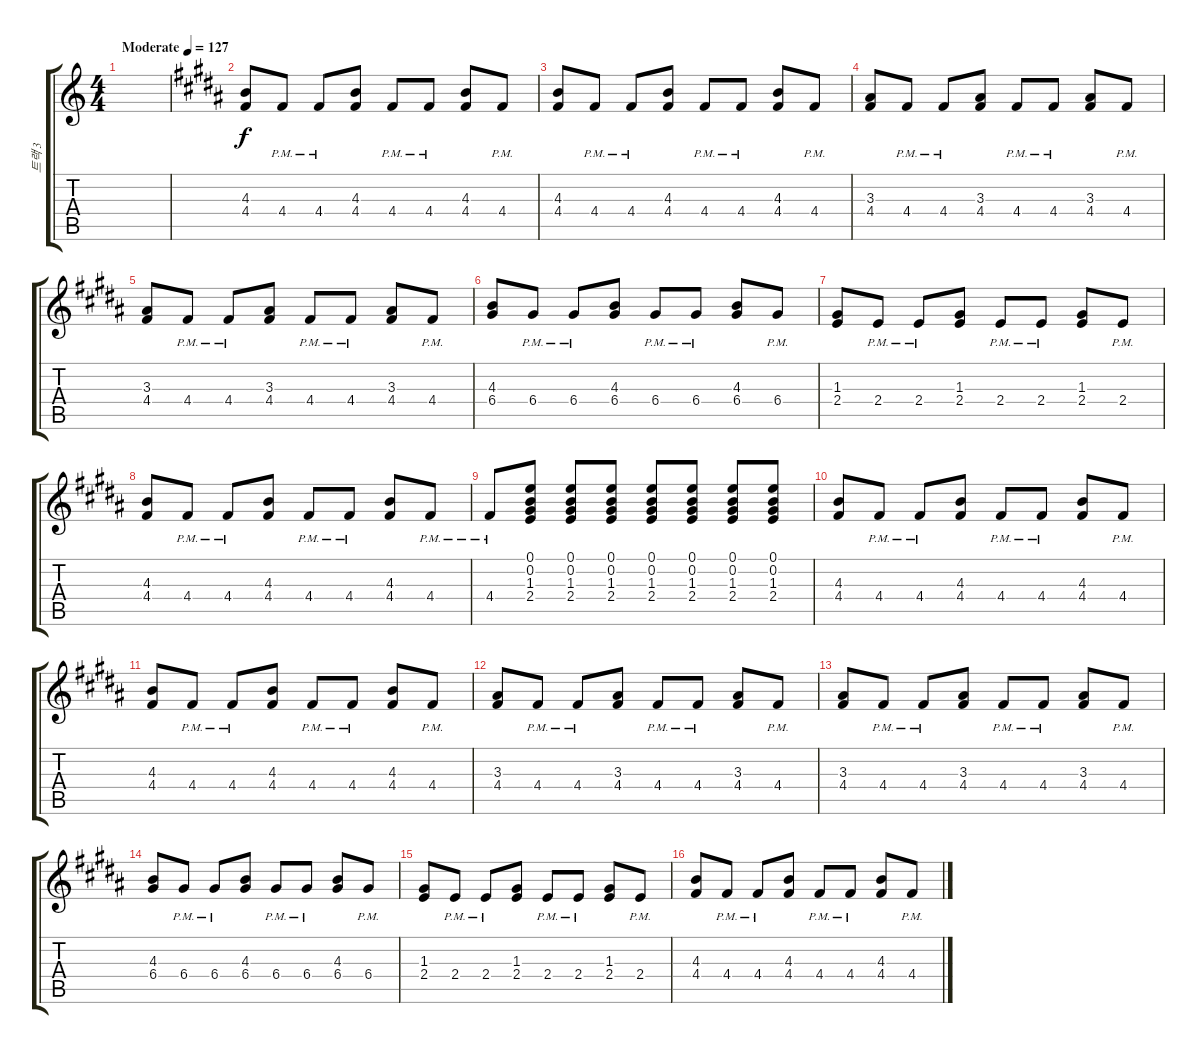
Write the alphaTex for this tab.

\track ("트랙 3" "트랙 3") {instrument acousticguitarsteel}
\staff {score tabs}
\tuning (E4 B3 G3 D3 A2 E2) {hide}
\ts (4 4)
\tempo (127 "Moderate")
\clef g2
\ks c
|
\ks b
(4.3 4.4).8 4.4{pm}.8 4.4{pm}.8 (4.3 4.4).8 4.4{pm}.8 4.4{pm}.8 (4.3 4.4).8 4.4{pm}.8 |
(4.3 4.4).8 4.4{pm}.8 4.4{pm}.8 (4.3 4.4).8 4.4{pm}.8 4.4{pm}.8 (4.3 4.4).8 4.4{pm}.8 |
(3.3 4.4).8 4.4{pm}.8 4.4{pm}.8 (3.3 4.4).8 4.4{pm}.8 4.4{pm}.8 (3.3 4.4).8 4.4{pm}.8 |
(3.3 4.4).8 4.4{pm}.8 4.4{pm}.8 (3.3 4.4).8 4.4{pm}.8 4.4{pm}.8 (3.3 4.4).8 4.4{pm}.8 |
(4.3 6.4).8 6.4{pm}.8 6.4{pm}.8 (4.3 6.4).8 6.4{pm}.8 6.4{pm}.8 (4.3 6.4).8 6.4{pm}.8 |
(1.3 2.4).8 2.4{pm}.8 2.4{pm}.8 (1.3 2.4).8 2.4{pm}.8 2.4{pm}.8 (1.3 2.4).8 2.4{pm}.8 |
(4.3 4.4).8 4.4{pm}.8 4.4{pm}.8 (4.3 4.4).8 4.4{pm}.8 4.4{pm}.8 (4.3 4.4).8 4.4{pm}.8 |
4.4{pm}.8 (0.1 0.2 1.3 2.4).8 (0.1 0.2 1.3 2.4).8 (0.1 0.2 1.3 2.4).8 (0.1 0.2 1.3 2.4).8 (0.1 0.2 1.3 2.4).8 (0.1 0.2 1.3 2.4).8 (0.1 0.2 1.3 2.4).8 |
(4.3 4.4).8 4.4{pm}.8 4.4{pm}.8 (4.3 4.4).8 4.4{pm}.8 4.4{pm}.8 (4.3 4.4).8 4.4{pm}.8 |
(4.3 4.4).8 4.4{pm}.8 4.4{pm}.8 (4.3 4.4).8 4.4{pm}.8 4.4{pm}.8 (4.3 4.4).8 4.4{pm}.8 |
(3.3 4.4).8 4.4{pm}.8 4.4{pm}.8 (3.3 4.4).8 4.4{pm}.8 4.4{pm}.8 (3.3 4.4).8 4.4{pm}.8 |
(3.3 4.4).8 4.4{pm}.8 4.4{pm}.8 (3.3 4.4).8 4.4{pm}.8 4.4{pm}.8 (3.3 4.4).8 4.4{pm}.8 |
(4.3 6.4).8 6.4{pm}.8 6.4{pm}.8 (4.3 6.4).8 6.4{pm}.8 6.4{pm}.8 (4.3 6.4).8 6.4{pm}.8 |
(1.3 2.4).8 2.4{pm}.8 2.4{pm}.8 (1.3 2.4).8 2.4{pm}.8 2.4{pm}.8 (1.3 2.4).8 2.4{pm}.8 |
(4.3 4.4).8 4.4{pm}.8 4.4{pm}.8 (4.3 4.4).8 4.4{pm}.8 4.4{pm}.8 (4.3 4.4).8 4.4{pm}.8
